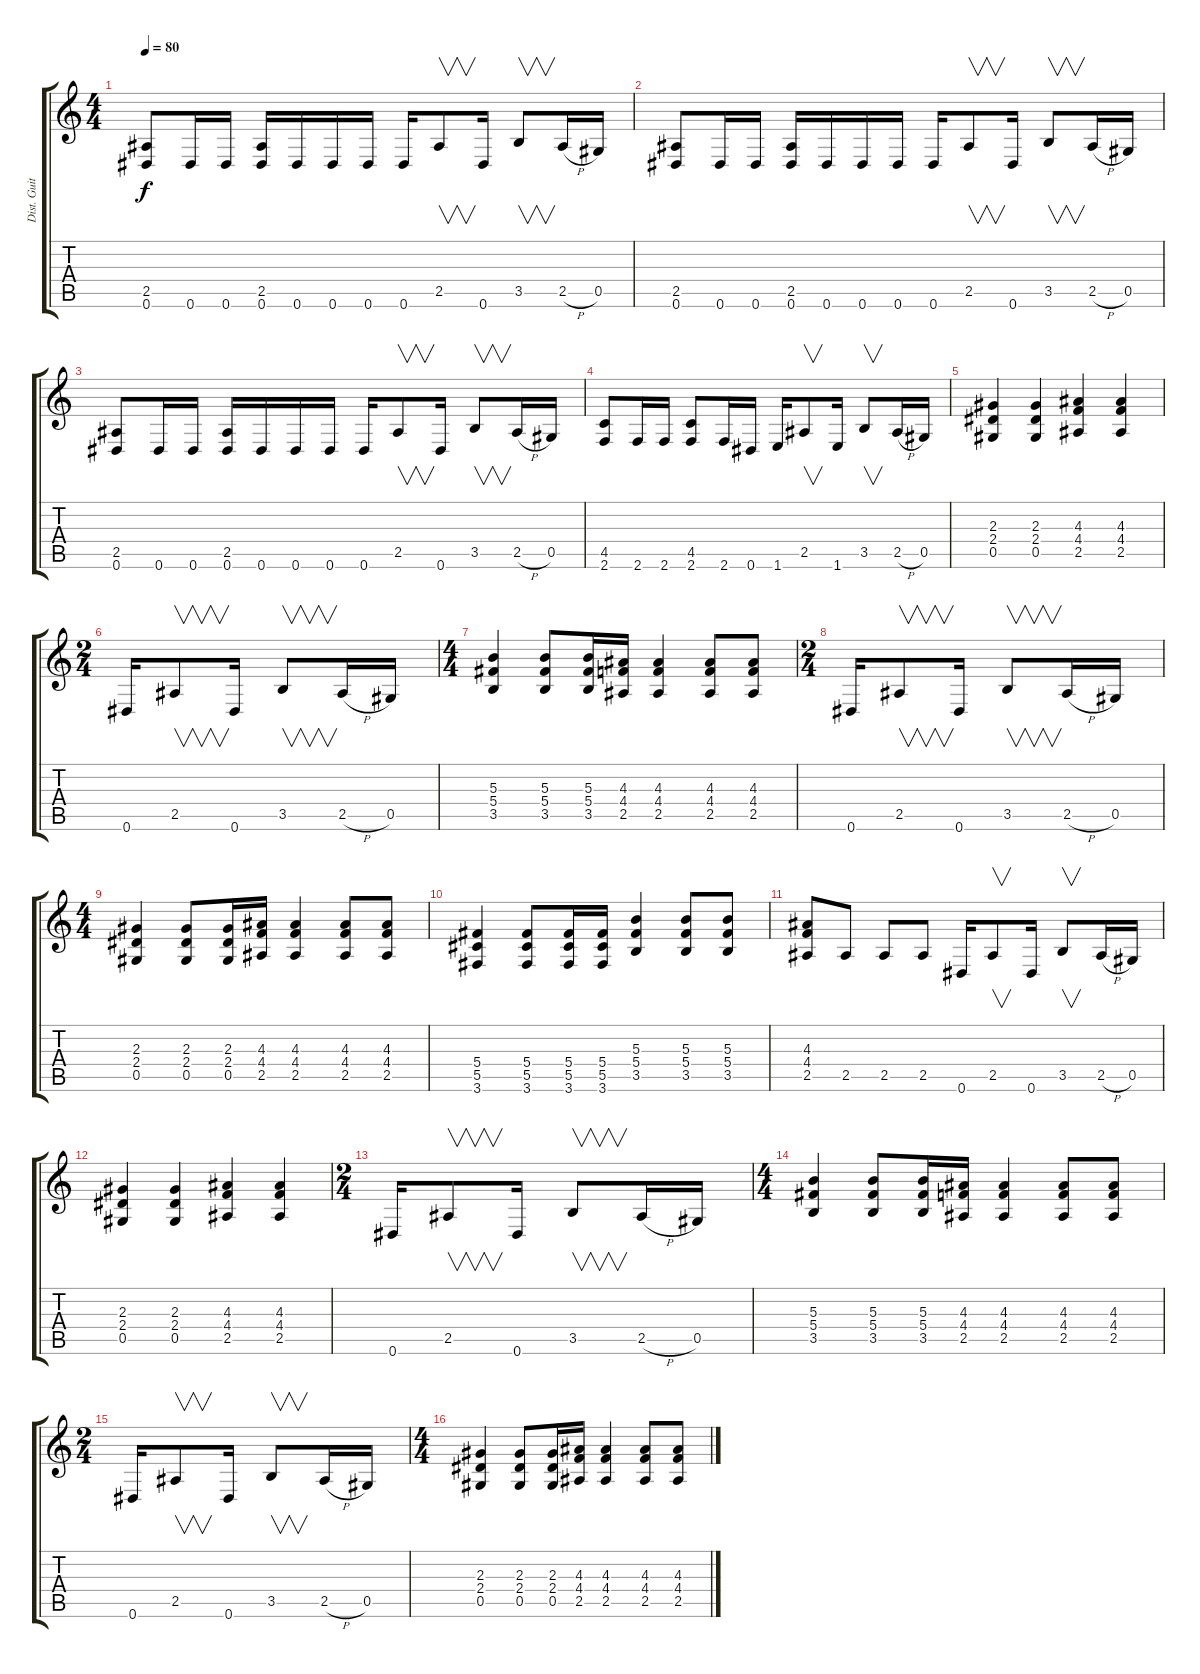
\track ("Dist. Guitar 1 - James" "Dist. Guit") {instrument distortionguitar}
\staff {score tabs}
\tuning (Eb4 Bb3 Gb3 Db3 Ab2 Eb2) {hide}
\ts (4 4)
\tempo 80
\clef g2
\ks c
(2.5 0.6).8{dy f} 0.6.16 0.6.16 (2.5 0.6).16 0.6.16 0.6.16 0.6.16 0.6.16 2.5.8{v} 0.6.16 3.5.8{v} 2.5{h}.16 0.5.16 |
(2.5 0.6).8 0.6.16 0.6.16 (2.5 0.6).16 0.6.16 0.6.16 0.6.16 0.6.16 2.5.8{v} 0.6.16 3.5.8{v} 2.5{h}.16 0.5.16 |
(2.5 0.6).8 0.6.16 0.6.16 (2.5 0.6).16 0.6.16 0.6.16 0.6.16 0.6.16 2.5.8{v} 0.6.16 3.5.8{v} 2.5{h}.16 0.5.16 |
(4.5 2.6).8 2.6.16 2.6.16 (4.5 2.6).8 2.6.16 0.6.16 1.6.16 2.5.8{v} 1.6.16 3.5.8{v} 2.5{h}.16 0.5.16 |
(2.3 2.4 0.5).4 (2.3 2.4 0.5).4 (4.3 4.4 2.5).4 (4.3 4.4 2.5).4 |
\ts (2 4)
0.6.16 2.5.8{v} 0.6.16 3.5.8{v} 2.5{h}.16 0.5.16 |
\ts (4 4)
(5.3 5.4 3.5).4 (5.3 5.4 3.5).8 (5.3 5.4 3.5).16 (4.3 4.4 2.5).16 (4.3 4.4 2.5).4 (4.3 4.4 2.5).8 (4.3 4.4 2.5).8 |
\ts (2 4)
0.6.16 2.5.8{v} 0.6.16 3.5.8{v} 2.5{h}.16 0.5.16 |
\ts (4 4)
(2.3 2.4 0.5).4 (2.3 2.4 0.5).8 (2.3 2.4 0.5).16 (4.3 4.4 2.5).16 (4.3 4.4 2.5).4 (4.3 4.4 2.5).8 (4.3 4.4 2.5).8 |
(5.4 5.5 3.6).4 (5.4 5.5 3.6).8 (5.4 5.5 3.6).16 (5.4 5.5 3.6).16 (5.3 5.4 3.5).4 (5.3 5.4 3.5).8 (5.3 5.4 3.5).8 |
(4.3 4.4 2.5).8 2.5.8 2.5.8 2.5.8 0.6.16 2.5.8{v} 0.6.16 3.5.8{v} 2.5{h}.16 0.5.16 |
(2.3 2.4 0.5).4 (2.3 2.4 0.5).4 (4.3 4.4 2.5).4 (4.3 4.4 2.5).4 |
\ts (2 4)
0.6.16 2.5.8{v} 0.6.16 3.5.8{v} 2.5{h}.16 0.5.16 |
\ts (4 4)
(5.3 5.4 3.5).4 (5.3 5.4 3.5).8 (5.3 5.4 3.5).16 (4.3 4.4 2.5).16 (4.3 4.4 2.5).4 (4.3 4.4 2.5).8 (4.3 4.4 2.5).8 |
\ts (2 4)
0.6.16 2.5.8{v} 0.6.16 3.5.8{v} 2.5{h}.16 0.5.16 |
\ts (4 4)
(2.3 2.4 0.5).4 (2.3 2.4 0.5).8 (2.3 2.4 0.5).16 (4.3 4.4 2.5).16 (4.3 4.4 2.5).4 (4.3 4.4 2.5).8 (4.3 4.4 2.5).8
